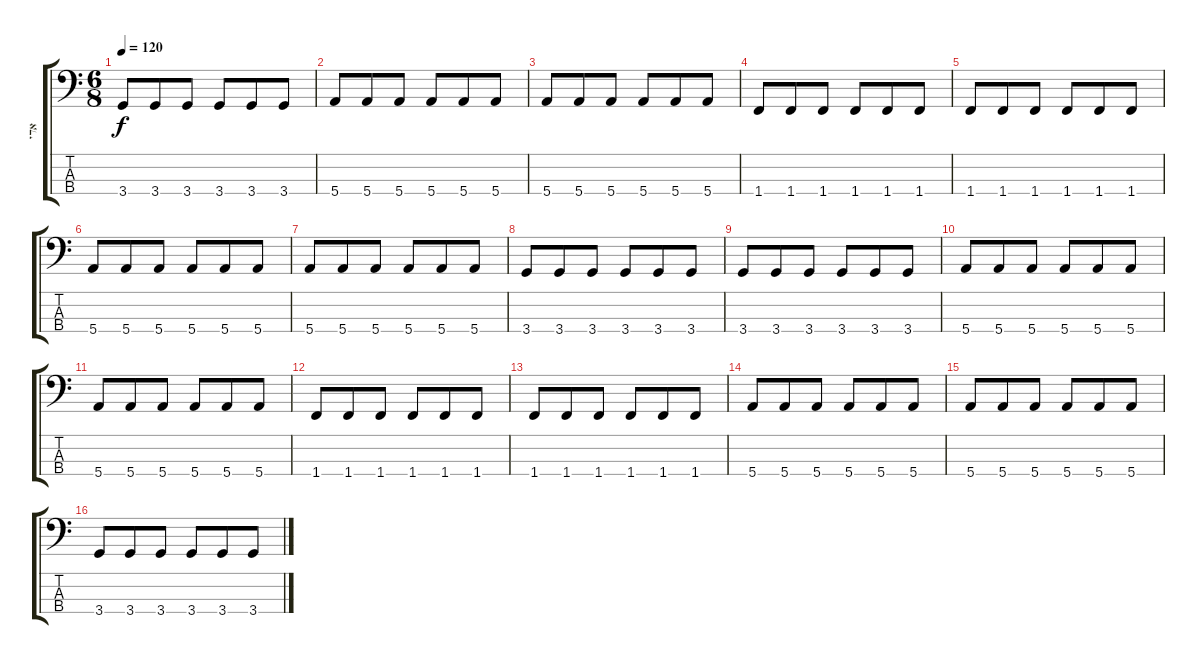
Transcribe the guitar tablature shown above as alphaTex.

\track ("אדי" "אדי") {instrument electricbassfinger}
\staff {score tabs}
\tuning (G2 D2 A1 E1) {hide}
\ts (6 8)
\tempo 120
\clef f4
\ks c
3.4.8{dy f} 3.4.8 3.4.8 3.4.8 3.4.8 3.4.8 |
5.4.8 5.4.8 5.4.8 5.4.8 5.4.8 5.4.8 |
5.4.8 5.4.8 5.4.8 5.4.8 5.4.8 5.4.8 |
1.4.8 1.4.8 1.4.8 1.4.8 1.4.8 1.4.8 |
1.4.8 1.4.8 1.4.8 1.4.8 1.4.8 1.4.8 |
5.4.8 5.4.8 5.4.8 5.4.8 5.4.8 5.4.8 |
5.4.8 5.4.8 5.4.8 5.4.8 5.4.8 5.4.8 |
3.4.8 3.4.8 3.4.8 3.4.8 3.4.8 3.4.8 |
3.4.8 3.4.8 3.4.8 3.4.8 3.4.8 3.4.8 |
5.4.8 5.4.8 5.4.8 5.4.8 5.4.8 5.4.8 |
5.4.8 5.4.8 5.4.8 5.4.8 5.4.8 5.4.8 |
1.4.8 1.4.8 1.4.8 1.4.8 1.4.8 1.4.8 |
1.4.8 1.4.8 1.4.8 1.4.8 1.4.8 1.4.8 |
5.4.8 5.4.8 5.4.8 5.4.8 5.4.8 5.4.8 |
5.4.8 5.4.8 5.4.8 5.4.8 5.4.8 5.4.8 |
3.4.8 3.4.8 3.4.8 3.4.8 3.4.8 3.4.8
